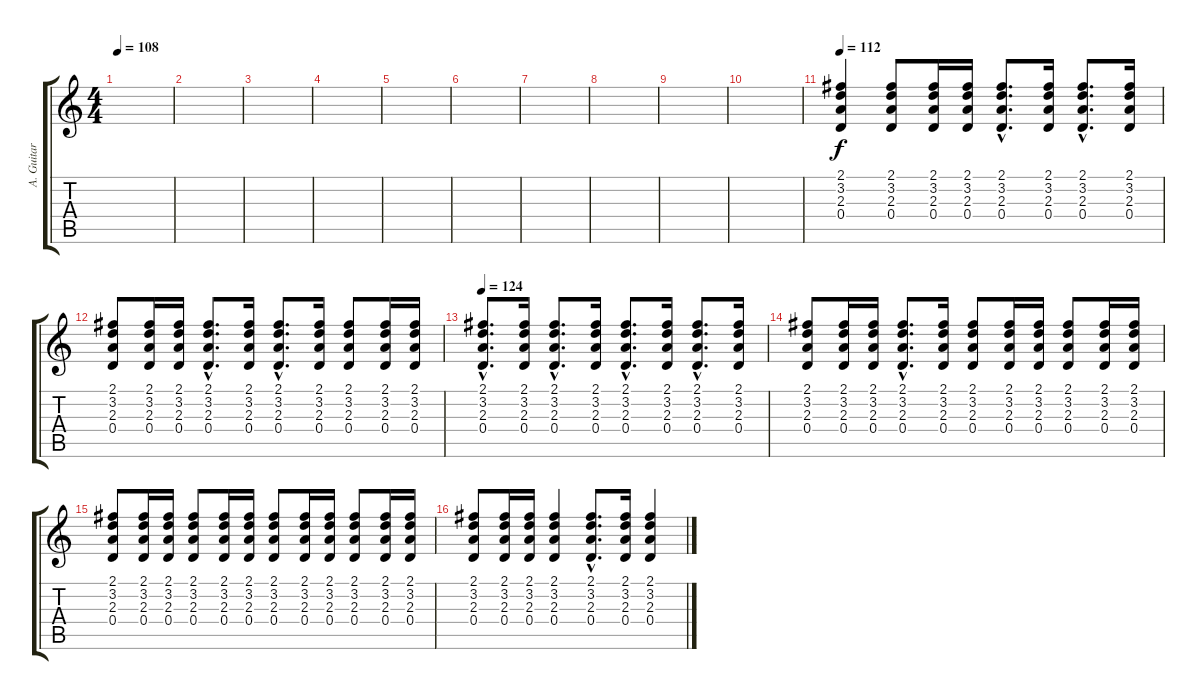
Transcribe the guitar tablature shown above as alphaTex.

\track ("A. Guitar" "A. Guitar") {instrument acousticguitarnylon}
\staff {score tabs}
\tuning (E4 B3 G3 D3 A2 E2) {hide}
\ts (4 4)
\tempo 108
\clef g2
\ks c
|
|
|
|
|
|
|
|
|
|
\tempo 112
(2.1 3.2 2.3 0.4).4 (2.1 3.2 2.3 0.4).8 (2.1 3.2 2.3 0.4).16 (2.1 3.2 2.3 0.4).16 (2.1{hac} 3.2{hac} 2.3{hac} 0.4{hac}).8{d} (2.1 3.2 2.3 0.4).16 (2.1{hac} 3.2{hac} 2.3{hac} 0.4{hac}).8{d} (2.1 3.2 2.3 0.4).16 |
(2.1 3.2 2.3 0.4).8 (2.1 3.2 2.3 0.4).16 (2.1 3.2 2.3 0.4).16 (2.1{hac} 3.2{hac} 2.3{hac} 0.4{hac}).8{d} (2.1 3.2 2.3 0.4).16 (2.1{hac} 3.2{hac} 2.3{hac} 0.4{hac}).8{d} (2.1 3.2 2.3 0.4).16 (2.1 3.2 2.3 0.4).8 (2.1 3.2 2.3 0.4).16 (2.1 3.2 2.3 0.4).16 |
\tempo 124
(2.1{hac} 3.2{hac} 2.3{hac} 0.4{hac}).8{d} (2.1 3.2 2.3 0.4).16 (2.1{hac} 3.2{hac} 2.3{hac} 0.4{hac}).8{d} (2.1 3.2 2.3 0.4).16 (2.1{hac} 3.2{hac} 2.3{hac} 0.4{hac}).8{d} (2.1 3.2 2.3 0.4).16 (2.1{hac} 3.2{hac} 2.3{hac} 0.4{hac}).8{d} (2.1 3.2 2.3 0.4).16 |
(2.1 3.2 2.3 0.4).8 (2.1 3.2 2.3 0.4).16 (2.1 3.2 2.3 0.4).16 (2.1{hac} 3.2{hac} 2.3{hac} 0.4{hac}).8{d} (2.1 3.2 2.3 0.4).16 (2.1 3.2 2.3 0.4).8 (2.1 3.2 2.3 0.4).16 (2.1 3.2 2.3 0.4).16 (2.1 3.2 2.3 0.4).8 (2.1 3.2 2.3 0.4).16 (2.1 3.2 2.3 0.4).16 |
(2.1 3.2 2.3 0.4).8 (2.1 3.2 2.3 0.4).16 (2.1 3.2 2.3 0.4).16 (2.1 3.2 2.3 0.4).8 (2.1 3.2 2.3 0.4).16 (2.1 3.2 2.3 0.4).16 (2.1 3.2 2.3 0.4).8 (2.1 3.2 2.3 0.4).16 (2.1 3.2 2.3 0.4).16 (2.1 3.2 2.3 0.4).8 (2.1 3.2 2.3 0.4).16 (2.1 3.2 2.3 0.4).16 |
(2.1 3.2 2.3 0.4).8 (2.1 3.2 2.3 0.4).16 (2.1 3.2 2.3 0.4).16 (2.1 3.2 2.3 0.4).4 (2.1{hac} 3.2{hac} 2.3{hac} 0.4{hac}).8{d} (2.1 3.2 2.3 0.4).16 (2.1 3.2 2.3 0.4).4
